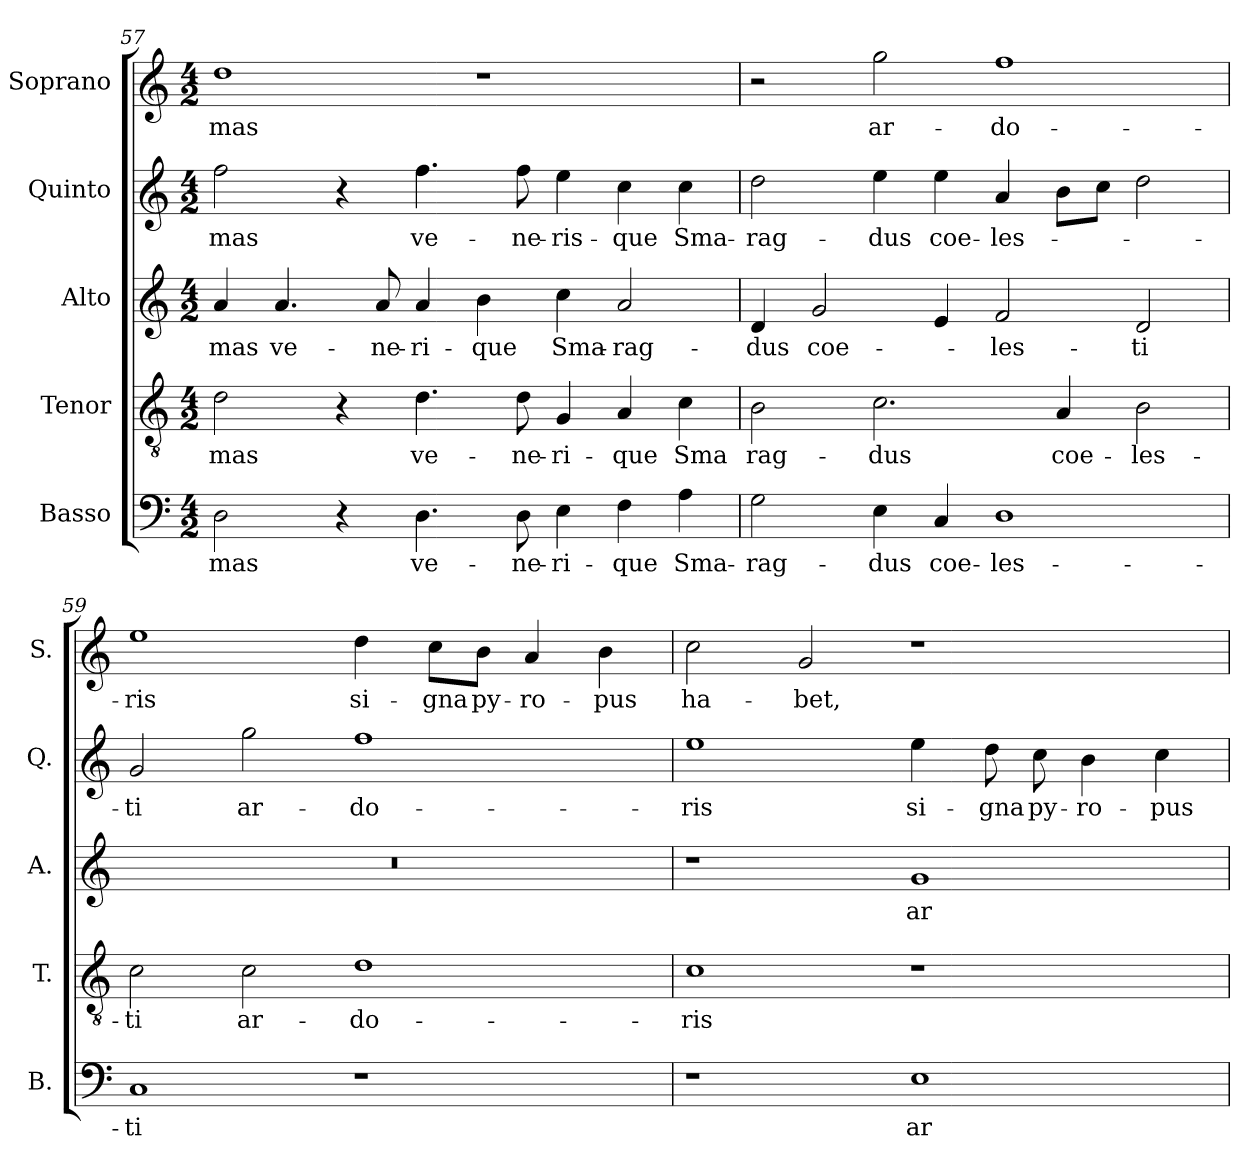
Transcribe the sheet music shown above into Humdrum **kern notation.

**kern	**text	**kern	**text	**kern	**text	**kern	**text	**kern	**text
*part5	*part5	*part4	*part4	*part3	*part3	*part2	*part2	*part1	*part1
*staff5	*staff5	*staff4	*staff4	*staff3	*staff3	*staff2	*staff2	*staff1	*staff1
*I"Basso	*	*I"Tenor	*	*I"Alto	*	*I"Quinto	*	*I"Soprano	*
*I'B.	*	*I'T.	*	*I'A.	*	*I'Q.	*	*I'S.	*
!!LO:LB:g=z
*clefF4	*	*clefGv2	*	*clefG2	*	*clefG2	*	*clefG2	*
*	*	*ITrd7c12	*	*	*	*	*	*	*
*k[]	*	*k[]	*	*k[]	*	*k[]	*	*k[]	*
*C:	*	*C:	*	*C:	*	*C:	*	*C:	*
*M4/2	*	*M4/2	*	*M4/2	*	*M4/2	*	*M4/2	*
=57	=57	=57	=57	=57	=57	=57	=57	=57	=57
!	!LO:LY:b:color=#000000	!	!	!	!	!	!	!	!
!	!	!	!LO:LY:b:color=#000000	!	!	!	!	!	!
!	!	!	!	!	!LO:LY:b:color=#000000	!	!	!	!
!	!	!	!	!	!	!	!LO:LY:b:color=#000000	!	!
!	!	!	!	!	!	!	!	!	!LO:LY:b:color=#000000
2Di\	-mas	2Di\	-mas	4ai/	-mas	2ffi\	-mas	1ddi	-mas
!	!	!	!	!	!LO:LY:b:color=#000000	!	!	!	!
.	.	.	.	4.ai/	ve-	.	.	.	.
4r	.	4r	.	.	.	4r	.	.	.
!	!	!	!	!	!LO:LY:b:color=#000000	!	!	!	!
.	.	.	.	8ai/	-ne-	.	.	.	.
!	!LO:LY:b:color=#000000	!	!	!	!	!	!	!	!
!	!	!	!LO:LY:b:color=#000000	!	!	!	!	!	!
!	!	!	!	!	!LO:LY:b:color=#000000	!	!	!	!
!	!	!	!	!	!	!	!LO:LY:b:color=#000000	!	!
4.Di\	ve-	4.Di\	ve-	4ai/	-ri-	4.ffi\	ve-	.	.
!	!	!	!	!	!LO:LY:b:color=#000000	!	!	!	!
.	.	.	.	4bi\	-que	.	.	1r	.
!	!LO:LY:b:color=#000000	!	!	!	!	!	!	!	!
!	!	!	!LO:LY:b:color=#000000	!	!	!	!	!	!
!	!	!	!	!	!	!	!LO:LY:b:color=#000000	!	!
8Di\	-ne-	8Di\	-ne-	.	.	8ffi\	-ne-	.	.
!	!LO:LY:b:color=#000000	!	!	!	!	!	!	!	!
!	!	!	!LO:LY:b:color=#000000	!	!	!	!	!	!
!	!	!	!	!	!LO:LY:b:color=#000000	!	!	!	!
!	!	!	!	!	!	!	!LO:LY:b:color=#000000	!	!
4Ei\	-ri-	4GGi/	-ri-	4cci\	Sma-	4eei\	-ris-	.	.
!	!LO:LY:b:color=#000000	!	!	!	!	!	!	!	!
!	!	!	!LO:LY:b:color=#000000	!	!	!	!	!	!
!	!	!	!	!	!LO:LY:b:color=#000000	!	!	!	!
!	!	!	!	!	!	!	!LO:LY:b:color=#000000	!	!
4Fi\	-que	4AAi/	-que	2ai/	-rag-	4cci\	-que	.	.
!	!LO:LY:b:color=#000000	!	!	!	!	!	!	!	!
!	!	!	!LO:LY:b:color=#000000	!	!	!	!	!	!
!	!	!	!	!	!	!	!LO:LY:b:color=#000000	!	!
4Ai\	Sma-	4Ci\	Sma	.	.	4cci\	Sma-	.	.
=58	=58	=58	=58	=58	=58	=58	=58	=58	=58
!	!LO:LY:b:color=#000000	!	!	!	!	!	!	!	!
!	!	!	!LO:LY:b:color=#000000	!	!	!	!	!	!
!	!	!	!	!	!LO:LY:b:color=#000000	!	!	!	!
!	!	!	!	!	!	!	!LO:LY:b:color=#000000	!	!
2Gi\	-rag-	2BBi\	rag-	4di/	-dus	2ddi\	-rag-	2r	.
!	!	!	!	!	!LO:LY:b:color=#000000	!	!	!	!
.	.	.	.	2gi/	coe-	.	.	.	.
!	!LO:LY:b:color=#000000	!	!	!	!	!	!	!	!
!	!	!	!LO:LY:b:color=#000000	!	!	!	!	!	!
!	!	!	!	!	!	!	!LO:LY:b:color=#000000	!	!
!	!	!	!	!	!	!	!	!	!LO:LY:b:color=#000000
4Ei\	-dus	2.Ci\	-dus	.	.	4eei\	-dus	2ggi\	ar-
!	!LO:LY:b:color=#000000	!	!	!	!	!	!	!	!
!	!	!	!	!	!	!	!LO:LY:b:color=#000000	!	!
4Ci/	coe-	.	.	4ei/	.	4eei\	coe-	.	.
!	!LO:LY:b:color=#000000	!	!	!	!	!	!	!	!
!	!	!	!	!	!LO:LY:b:color=#000000	!	!	!	!
!	!	!	!	!	!	!	!LO:LY:b:color=#000000	!	!
!	!	!	!	!	!	!	!	!	!LO:LY:b:color=#000000
1Di	-les-	.	.	2fi/	-les-	4ai/	-les-	1ffi	-do-
!	!	!	!LO:LY:b:color=#000000	!	!	!	!	!	!
.	.	4AAi/	coe-	.	.	8bi\L	.	.	.
.	.	.	.	.	.	8cci\J	.	.	.
!	!	!	!LO:LY:b:color=#000000	!	!	!	!	!	!
!	!	!	!	!	!LO:LY:b:color=#000000	!	!	!	!
.	.	2BBi\	-les-	2di/	-ti	2ddi\	.	.	.
=59	=59	=59	=59	=59	=59	=59	=59	=59	=59
!	!LO:LY:b:color=#000000	!	!	!	!	!	!	!	!
!	!	!	!LO:LY:b:color=#000000	!LO:N:vis=1	!	!	!	!	!
!	!	!	!	!	!	!	!LO:LY:b:color=#000000	!	!
!	!	!	!	!	!	!	!	!	!LO:LY:b:color=#000000
1Ci	-ti	2Ci\	-ti	0r	.	2gi/	-ti	1eei	-ris
!	!	!	!LO:LY:b:color=#000000	!	!	!	!	!	!
!	!	!	!	!	!	!	!LO:LY:b:color=#000000	!	!
.	.	2Ci\	ar-	.	.	2ggi\	ar-	.	.
!	!	!	!LO:LY:b:color=#000000	!	!	!	!	!	!
!	!	!	!	!	!	!	!LO:LY:b:color=#000000	!	!
!	!	!	!	!	!	!	!	!	!LO:LY:b:color=#000000
1r	.	1Di	-do-	.	.	1ffi	-do-	4ddi\	si-
!	!	!	!	!	!	!	!	!	!LO:LY:b:color=#000000
.	.	.	.	.	.	.	.	8cci\L	-gna
!	!	!	!	!	!	!	!	!	!LO:LY:b:color=#000000
.	.	.	.	.	.	.	.	8bi\J	py-
!	!	!	!	!	!	!	!	!	!LO:LY:b:color=#000000
.	.	.	.	.	.	.	.	4ai/	-ro-
!	!	!	!	!	!	!	!	!	!LO:LY:b:color=#000000
.	.	.	.	.	.	.	.	4bi\	-pus
=60	=60	=60	=60	=60	=60	=60	=60	=60	=60
!	!	!	!LO:LY:b:color=#000000	!	!	!	!	!	!
!	!	!	!	!	!	!	!LO:LY:b:color=#000000	!	!
!	!	!	!	!	!	!	!	!	!LO:LY:b:color=#000000
1r	.	1Ci	-ris	1r	.	1eei	-ris	2cci\	ha-
!	!	!	!	!	!	!	!	!	!LO:LY:b:color=#000000
.	.	.	.	.	.	.	.	2gi/	-bet,
!	!LO:LY:b:color=#000000	!	!	!	!	!	!	!	!
!	!	!	!	!	!LO:LY:b:color=#000000	!	!	!	!
!	!	!	!	!	!	!	!LO:LY:b:color=#000000	!	!
1Ei	ar-	1r	.	1gi	ar-	4eei\	si-	1r	.
!	!	!	!	!	!	!	!LO:LY:b:color=#000000	!	!
.	.	.	.	.	.	8ddi\	-gna	.	.
!	!	!	!	!	!	!	!LO:LY:b:color=#000000	!	!
.	.	.	.	.	.	8cci\	py-	.	.
!	!	!	!	!	!	!	!LO:LY:b:color=#000000	!	!
.	.	.	.	.	.	4bi\	-ro-	.	.
!	!	!	!	!	!	!	!LO:LY:b:color=#000000	!	!
.	.	.	.	.	.	4cci\	-pus	.	.
=	=	=	=	=	=	=	=	=	=
*-	*-	*-	*-	*-	*-	*-	*-	*-	*-
